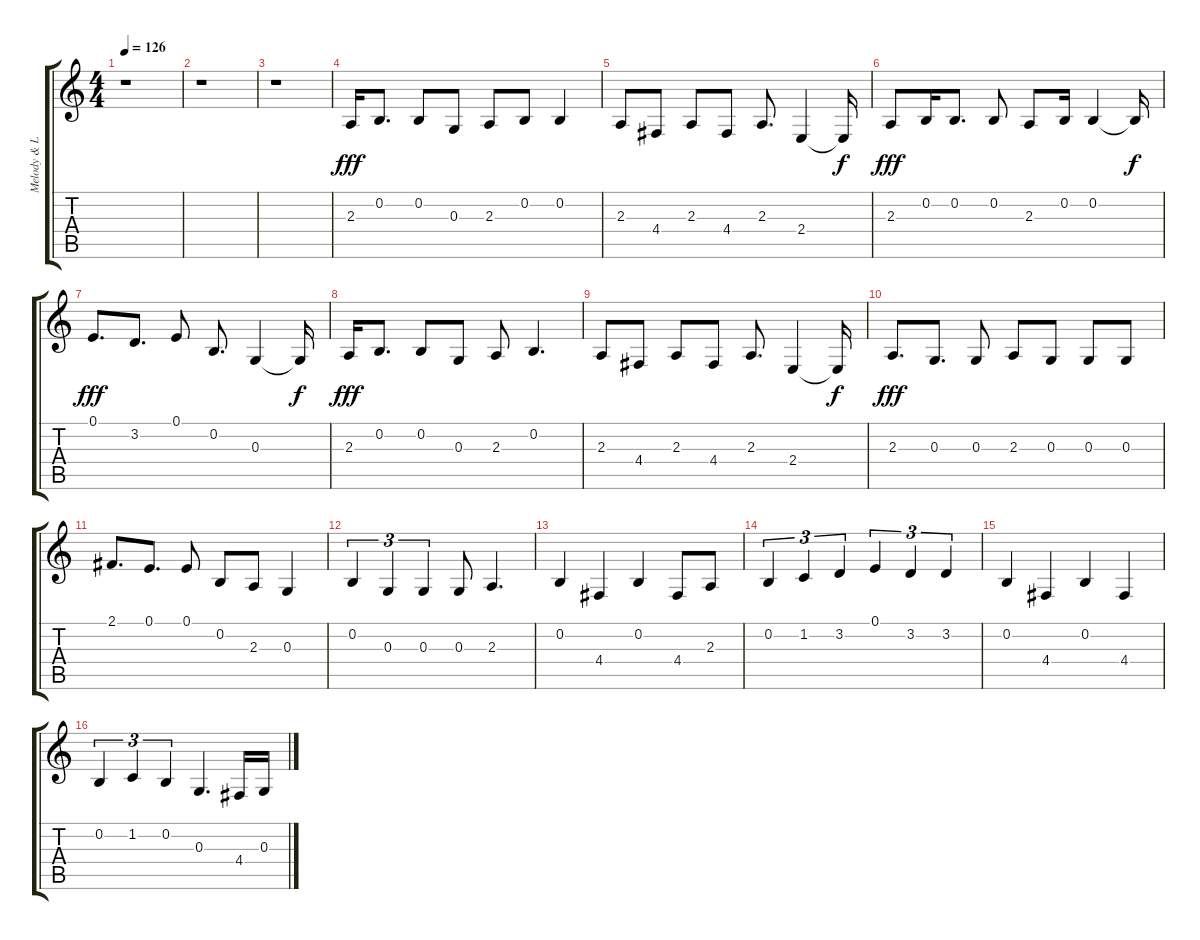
\track ("Melody & Lyric" "Melody & L") {instrument clarinet}
\staff {score tabs}
\tuning (E4 B3 G3 D3 A2 E2) {hide}
\ts (4 4)
\tempo 126
\clef g2
\ks c
r.1{dy fff} |
r.1 |
r.1 |
2.3.16 0.2.8{d} 0.2.8 0.3.8 2.3.8 0.2.8 0.2.4 |
2.3.8 4.4.8 2.3.8 4.4.8 2.3.8{d} 2.4.4 2.4{t}.16{dy f} |
2.3.8{dy fff} 0.2.16 0.2.8{d} 0.2.8 2.3.8 0.2.16 0.2.4 0.2{t}.16{dy f} |
0.1.8{d dy fff} 3.2.8{d} 0.1.8 0.2.8{d} 0.3.4 0.3{t}.16{dy f} |
2.3.16{dy fff} 0.2.8{d} 0.2.8 0.3.8 2.3.8 0.2.4{d} |
2.3.8 4.4.8 2.3.8 4.4.8 2.3.8{d} 2.4.4 2.4{t}.16{dy f} |
2.3.8{d dy fff} 0.3.8{d} 0.3.8 2.3.8 0.3.8 0.3.8 0.3.8 |
2.1.8{d} 0.1.8{d} 0.1.8 0.2.8 2.3.8 0.3.4 |
0.2.4{tu (3 2)} 0.3.4{tu (3 2)} 0.3.4{tu (3 2)} 0.3.8 2.3.4{d} |
0.2.4 4.4.4 0.2.4 4.4.8 2.3.8 |
0.2.4{tu (3 2)} 1.2.4{tu (3 2)} 3.2.4{tu (3 2)} 0.1.4{tu (3 2)} 3.2.4{tu (3 2)} 3.2.4{tu (3 2)} |
0.2.4 4.4.4 0.2.4 4.4.4 |
0.2.4{tu (3 2)} 1.2.4{tu (3 2)} 0.2.4{tu (3 2)} 0.3.4{d} 4.4.16 0.3.16
